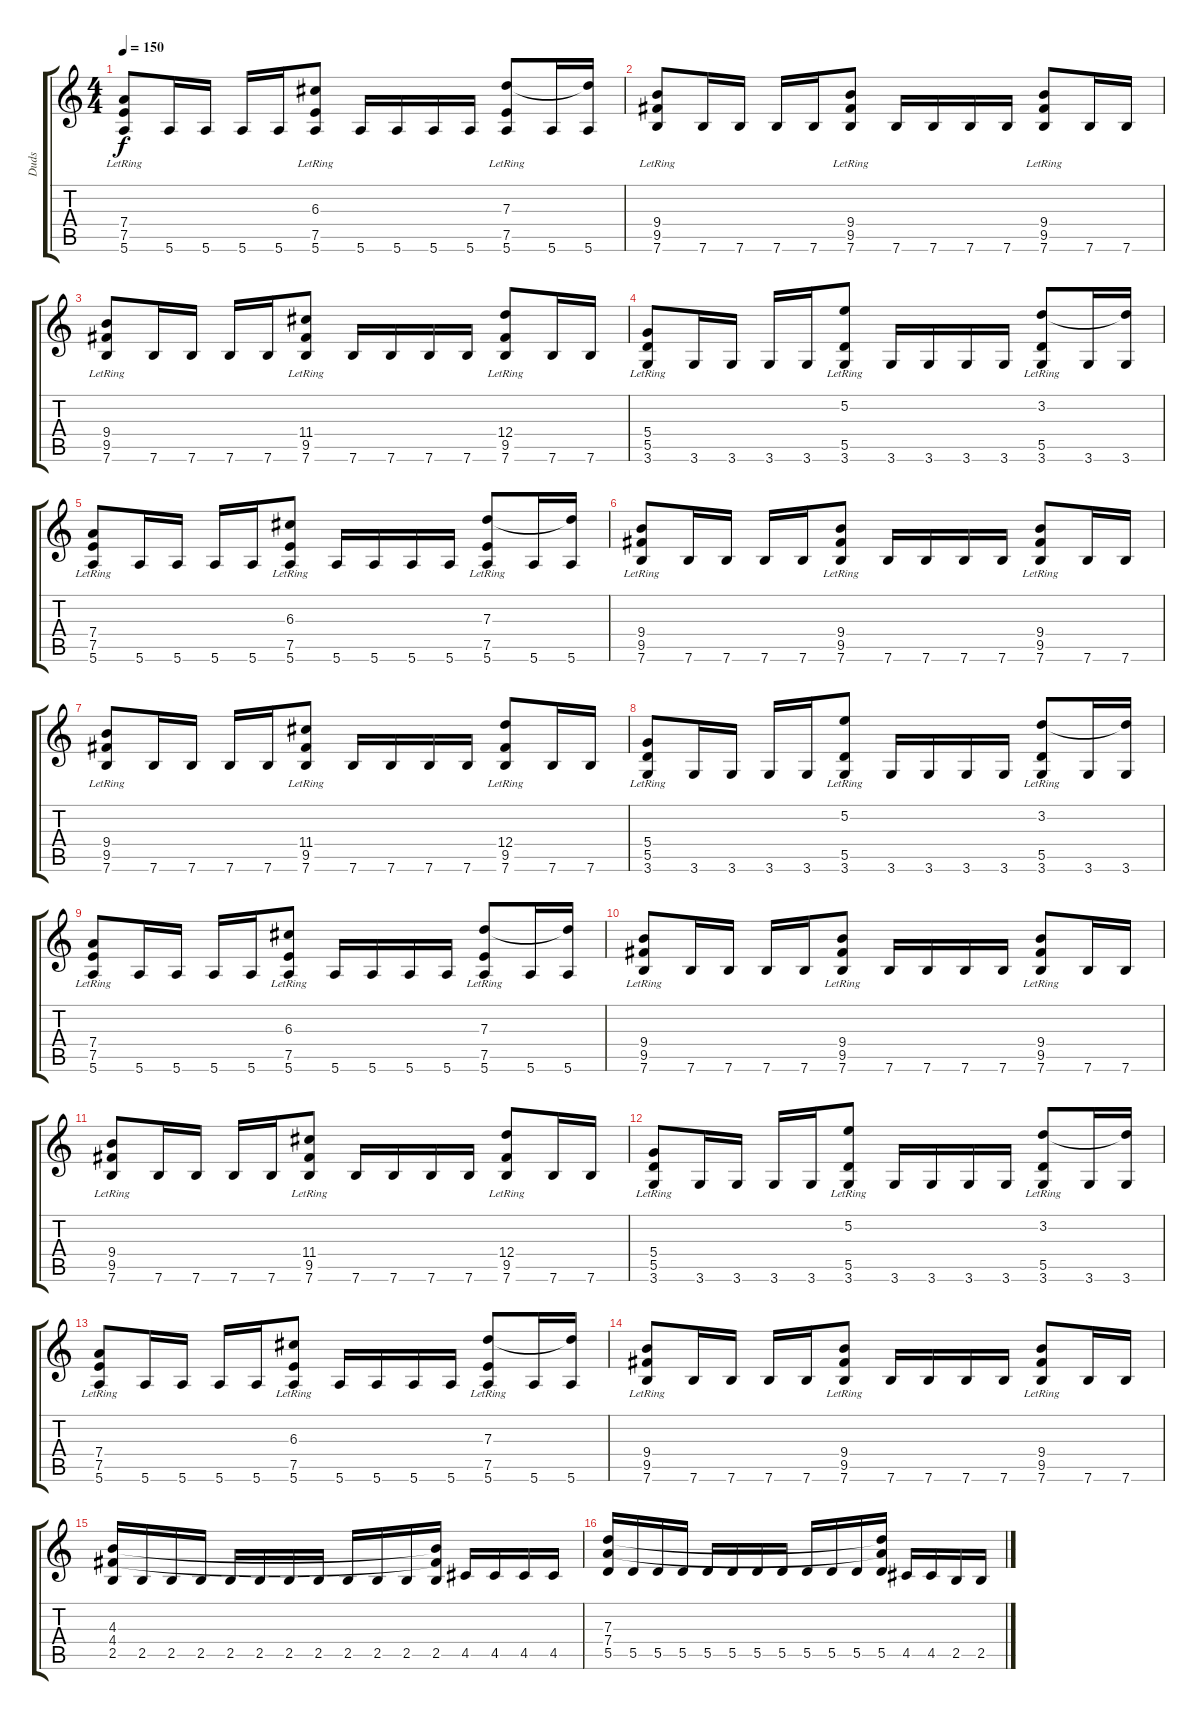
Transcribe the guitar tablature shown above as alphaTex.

\track ("Duds" "Duds") {instrument distortionguitar}
\staff {score tabs}
\tuning (E4 B3 G3 D3 A2 E2) {hide}
\ts (4 4)
\tempo 150
\clef g2
\ks c
(7.4{lr} 7.5{lr} 5.6).8{dy f} 5.6.16 5.6.16 5.6.16 5.6.16 (6.3{lr} 7.5{lr} 5.6).8 5.6.16 5.6.16 5.6.16 5.6.16 (7.3 7.5{lr} 5.6).8 5.6.16 (7.3{t} 5.6).16 |
(9.4{lr} 9.5{lr} 7.6).8 7.6.16 7.6.16 7.6.16 7.6.16 (9.4{lr} 9.5{lr} 7.6).8 7.6.16 7.6.16 7.6.16 7.6.16 (9.4{lr} 9.5{lr} 7.6).8 7.6.16 7.6.16 |
(9.4{lr} 9.5{lr} 7.6).8 7.6.16 7.6.16 7.6.16 7.6.16 (11.4{lr} 9.5{lr} 7.6).8 7.6.16 7.6.16 7.6.16 7.6.16 (12.4{lr} 9.5{lr} 7.6).8 7.6.16 7.6.16 |
(5.4{lr} 5.5{lr} 3.6).8 3.6.16 3.6.16 3.6.16 3.6.16 (5.2{lr} 5.5{lr} 3.6).8 3.6.16 3.6.16 3.6.16 3.6.16 (3.2 5.5{lr} 3.6).8 3.6.16 (3.2{t} 3.6).16 |
(7.4{lr} 7.5{lr} 5.6).8 5.6.16 5.6.16 5.6.16 5.6.16 (6.3{lr} 7.5{lr} 5.6).8 5.6.16 5.6.16 5.6.16 5.6.16 (7.3 7.5{lr} 5.6).8 5.6.16 (7.3{t} 5.6).16 |
(9.4{lr} 9.5{lr} 7.6).8 7.6.16 7.6.16 7.6.16 7.6.16 (9.4{lr} 9.5{lr} 7.6).8 7.6.16 7.6.16 7.6.16 7.6.16 (9.4{lr} 9.5{lr} 7.6).8 7.6.16 7.6.16 |
(9.4{lr} 9.5{lr} 7.6).8 7.6.16 7.6.16 7.6.16 7.6.16 (11.4{lr} 9.5{lr} 7.6).8 7.6.16 7.6.16 7.6.16 7.6.16 (12.4{lr} 9.5{lr} 7.6).8 7.6.16 7.6.16 |
(5.4{lr} 5.5{lr} 3.6).8 3.6.16 3.6.16 3.6.16 3.6.16 (5.2{lr} 5.5{lr} 3.6).8 3.6.16 3.6.16 3.6.16 3.6.16 (3.2 5.5{lr} 3.6).8 3.6.16 (3.2{t} 3.6).16 |
(7.4{lr} 7.5{lr} 5.6).8 5.6.16 5.6.16 5.6.16 5.6.16 (6.3{lr} 7.5{lr} 5.6).8 5.6.16 5.6.16 5.6.16 5.6.16 (7.3 7.5{lr} 5.6).8 5.6.16 (7.3{t} 5.6).16 |
(9.4{lr} 9.5{lr} 7.6).8 7.6.16 7.6.16 7.6.16 7.6.16 (9.4{lr} 9.5{lr} 7.6).8 7.6.16 7.6.16 7.6.16 7.6.16 (9.4{lr} 9.5{lr} 7.6).8 7.6.16 7.6.16 |
(9.4{lr} 9.5{lr} 7.6).8 7.6.16 7.6.16 7.6.16 7.6.16 (11.4{lr} 9.5{lr} 7.6).8 7.6.16 7.6.16 7.6.16 7.6.16 (12.4{lr} 9.5{lr} 7.6).8 7.6.16 7.6.16 |
(5.4{lr} 5.5{lr} 3.6).8 3.6.16 3.6.16 3.6.16 3.6.16 (5.2{lr} 5.5{lr} 3.6).8 3.6.16 3.6.16 3.6.16 3.6.16 (3.2 5.5{lr} 3.6).8 3.6.16 (3.2{t} 3.6).16 |
(7.4{lr} 7.5{lr} 5.6).8 5.6.16 5.6.16 5.6.16 5.6.16 (6.3{lr} 7.5{lr} 5.6).8 5.6.16 5.6.16 5.6.16 5.6.16 (7.3 7.5{lr} 5.6).8 5.6.16 (7.3{t} 5.6).16 |
(9.4{lr} 9.5{lr} 7.6).8 7.6.16 7.6.16 7.6.16 7.6.16 (9.4{lr} 9.5{lr} 7.6).8 7.6.16 7.6.16 7.6.16 7.6.16 (9.4{lr} 9.5{lr} 7.6).8 7.6.16 7.6.16 |
(4.3 4.4 2.5).16 2.5.16 2.5.16 2.5.16 2.5.16 2.5.16 2.5.16 2.5.16 2.5.16 2.5.16 2.5.16 (4.3{t} 4.4{t} 2.5).16 4.5.16 4.5.16 4.5.16 4.5.16 |
(7.3 7.4 5.5).16 5.5.16 5.5.16 5.5.16 5.5.16 5.5.16 5.5.16 5.5.16 5.5.16 5.5.16 5.5.16 (7.3{t} 7.4{t} 5.5).16 4.5.16 4.5.16 2.5.16 2.5.16
